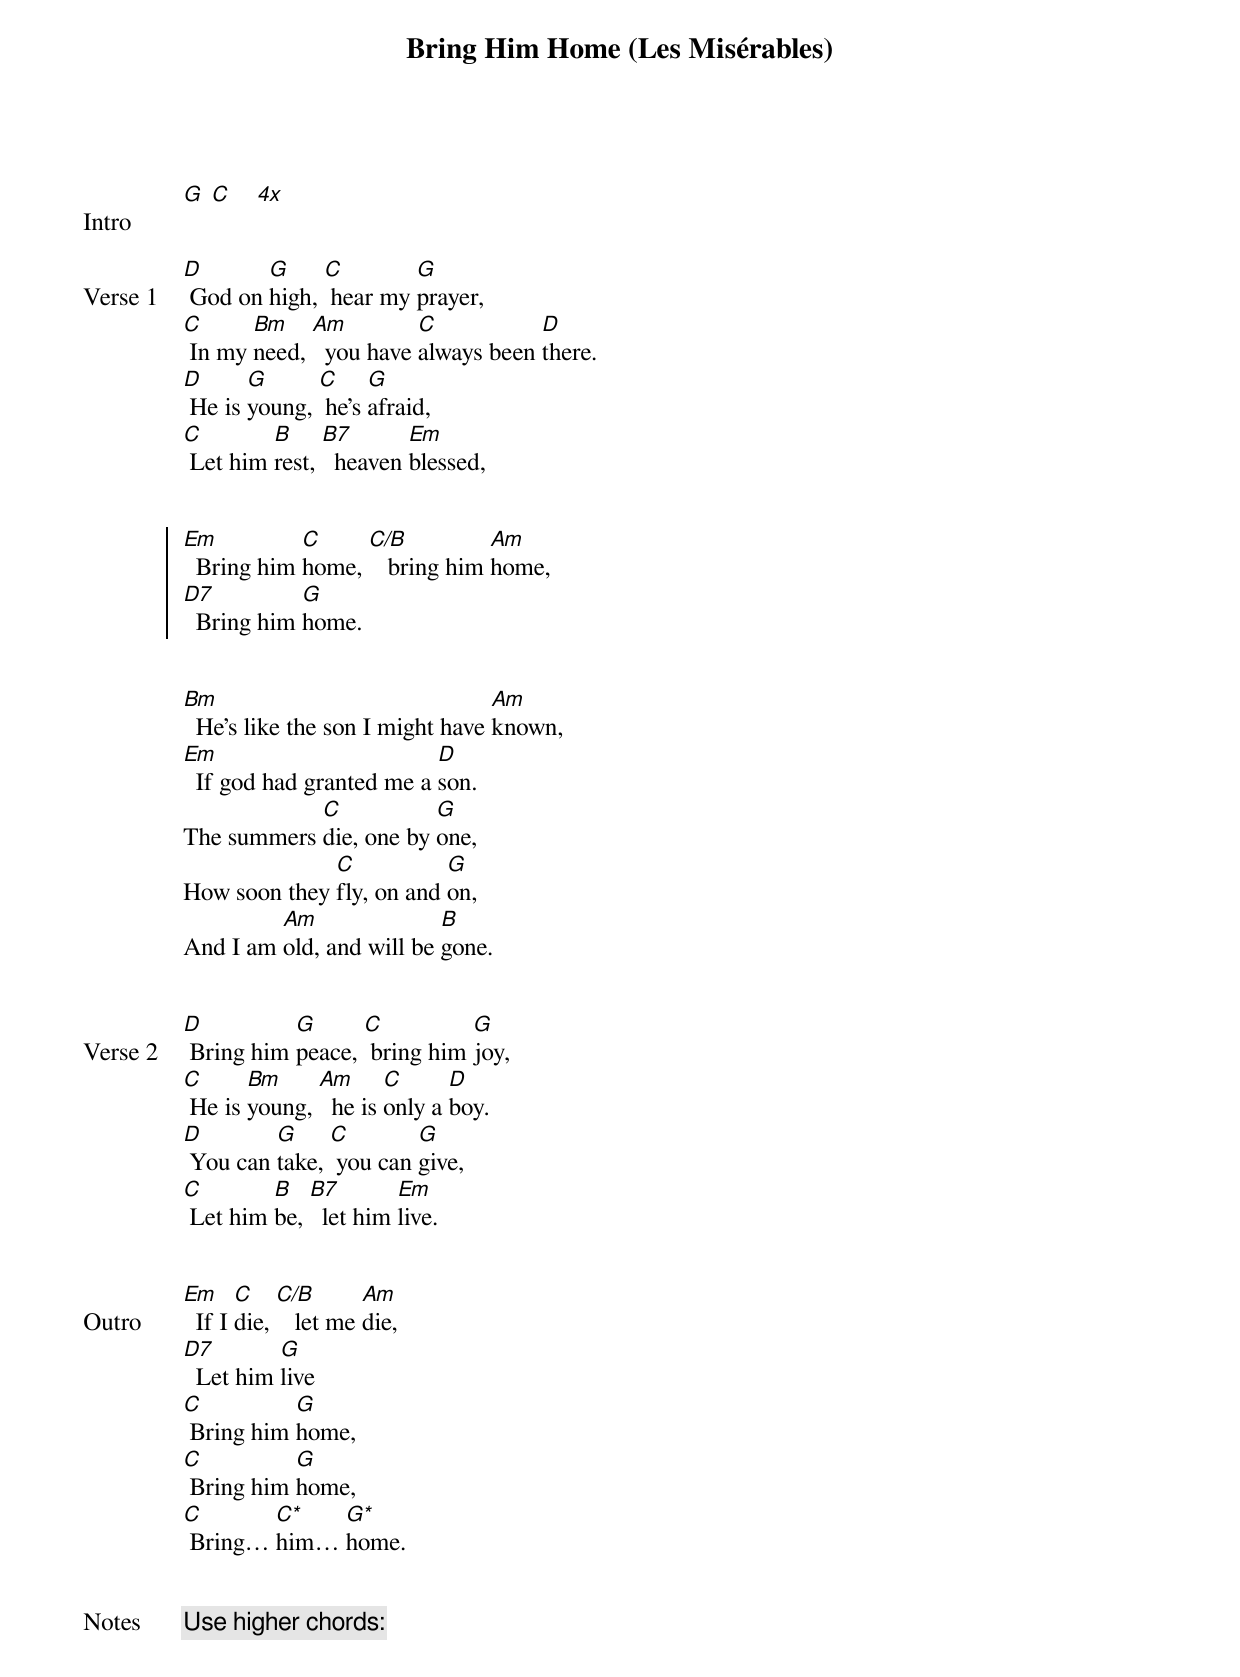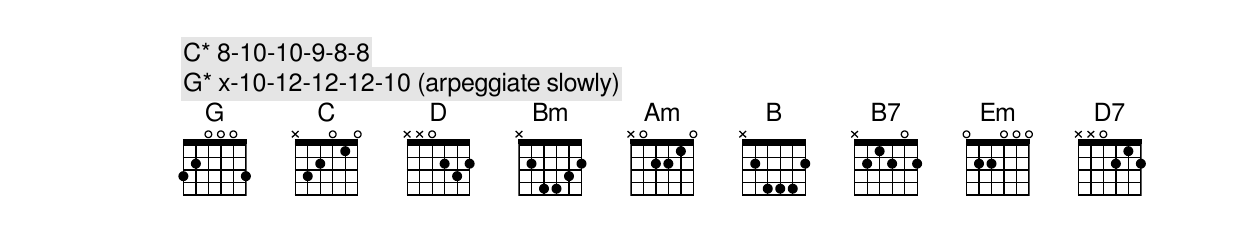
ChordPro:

{title: Bring Him Home (Les Misérables)}
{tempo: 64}
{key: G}
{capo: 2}

{start_of_verse: Testing}
{end_of_verse}

{start_of_verse: Intro}
[G] [C]    [*4x]
{end_of_verse}


{start_of_verse: Verse 1}
[D] God on [G]high, [C] hear my [G]prayer,
[C] In my [Bm]need, [Am]  you have [C]always been [D]there.
[D] He is [G]young, [C] he's [G]afraid,
[C] Let him [B]rest, [B7]  heaven [Em]blessed,
{end_of_verse}


{start_of_chorus}
[Em]  Bring him [C]home, [C/B]   bring him [Am]home,
[D7]  Bring him [G]home.
{end_of_chorus}


{start_of_verse}
[Bm]  He's like the son I might have [Am]known,
[Em]  If god had granted me a [D]son.
The summers [C]die, one by [G]one,
How soon they [C]fly, on and [G]on,
And I am [Am]old, and will be [B]gone.
{end_of_verse}


{start_of_verse: Verse 2}
[D] Bring him [G]peace, [C] bring him [G]joy,
[C] He is [Bm]young, [Am]  he is [C]only a [D]boy.
[D] You can [G]take, [C] you can [G]give,
[C] Let him [B]be, [B7]  let him [Em]live.
{end_of_verse}


{start_of_verse: Outro}
[Em]  If I [C]die, [C/B]   let me [Am]die,
[D7]  Let him [G]live
[C] Bring him [G]home,
[C] Bring him [G]home,
[C] Bring… [C*]him… [G*]home.
{end_of_verse}


{start_of_verse: Notes}
{comment: Use higher chords:}
{comment: C* 8-10-10-9-8-8}
{comment: G* x-10-12-12-12-10 (arpeggiate slowly)}
{end_of_verse}
